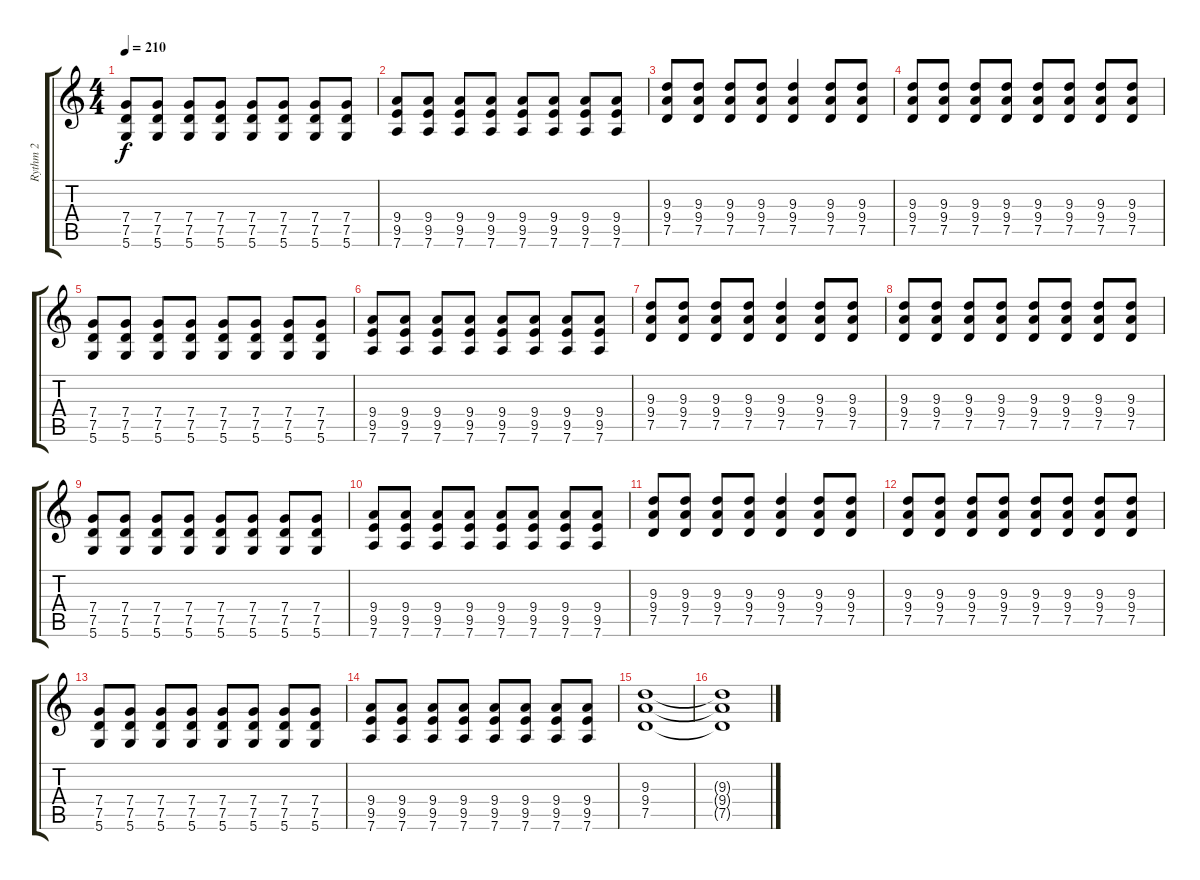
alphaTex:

\track ("Rythm 2" "Rythm 2") {instrument distortionguitar}
\staff {score tabs}
\tuning (D4 A3 F3 C3 G2 D2) {hide}
\ts (4 4)
\tempo 210
\clef g2
\ks c
(7.4 7.5 5.6).8{dy f} (7.4 7.5 5.6).8 (7.4 7.5 5.6).8 (7.4 7.5 5.6).8 (7.4 7.5 5.6).8 (7.4 7.5 5.6).8 (7.4 7.5 5.6).8 (7.4 7.5 5.6).8 |
(9.4 9.5 7.6).8 (9.4 9.5 7.6).8 (9.4 9.5 7.6).8 (9.4 9.5 7.6).8 (9.4 9.5 7.6).8 (9.4 9.5 7.6).8 (9.4 9.5 7.6).8 (9.4 9.5 7.6).8 |
(9.3 9.4 7.5).8 (9.3 9.4 7.5).8 (9.3 9.4 7.5).8 (9.3 9.4 7.5).8 (9.3 9.4 7.5).4 (9.3 9.4 7.5).8 (9.3 9.4 7.5).8 |
(9.3 9.4 7.5).8 (9.3 9.4 7.5).8 (9.3 9.4 7.5).8 (9.3 9.4 7.5).8 (9.3 9.4 7.5).8 (9.3 9.4 7.5).8 (9.3 9.4 7.5).8 (9.3 9.4 7.5).8 |
(7.4 7.5 5.6).8 (7.4 7.5 5.6).8 (7.4 7.5 5.6).8 (7.4 7.5 5.6).8 (7.4 7.5 5.6).8 (7.4 7.5 5.6).8 (7.4 7.5 5.6).8 (7.4 7.5 5.6).8 |
(9.4 9.5 7.6).8 (9.4 9.5 7.6).8 (9.4 9.5 7.6).8 (9.4 9.5 7.6).8 (9.4 9.5 7.6).8 (9.4 9.5 7.6).8 (9.4 9.5 7.6).8 (9.4 9.5 7.6).8 |
(9.3 9.4 7.5).8 (9.3 9.4 7.5).8 (9.3 9.4 7.5).8 (9.3 9.4 7.5).8 (9.3 9.4 7.5).4 (9.3 9.4 7.5).8 (9.3 9.4 7.5).8 |
(9.3 9.4 7.5).8 (9.3 9.4 7.5).8 (9.3 9.4 7.5).8 (9.3 9.4 7.5).8 (9.3 9.4 7.5).8 (9.3 9.4 7.5).8 (9.3 9.4 7.5).8 (9.3 9.4 7.5).8 |
(7.4 7.5 5.6).8 (7.4 7.5 5.6).8 (7.4 7.5 5.6).8 (7.4 7.5 5.6).8 (7.4 7.5 5.6).8 (7.4 7.5 5.6).8 (7.4 7.5 5.6).8 (7.4 7.5 5.6).8 |
(9.4 9.5 7.6).8 (9.4 9.5 7.6).8 (9.4 9.5 7.6).8 (9.4 9.5 7.6).8 (9.4 9.5 7.6).8 (9.4 9.5 7.6).8 (9.4 9.5 7.6).8 (9.4 9.5 7.6).8 |
(9.3 9.4 7.5).8 (9.3 9.4 7.5).8 (9.3 9.4 7.5).8 (9.3 9.4 7.5).8 (9.3 9.4 7.5).4 (9.3 9.4 7.5).8 (9.3 9.4 7.5).8 |
(9.3 9.4 7.5).8 (9.3 9.4 7.5).8 (9.3 9.4 7.5).8 (9.3 9.4 7.5).8 (9.3 9.4 7.5).8 (9.3 9.4 7.5).8 (9.3 9.4 7.5).8 (9.3 9.4 7.5).8 |
(7.4 7.5 5.6).8 (7.4 7.5 5.6).8 (7.4 7.5 5.6).8 (7.4 7.5 5.6).8 (7.4 7.5 5.6).8 (7.4 7.5 5.6).8 (7.4 7.5 5.6).8 (7.4 7.5 5.6).8 |
(9.4 9.5 7.6).8 (9.4 9.5 7.6).8 (9.4 9.5 7.6).8 (9.4 9.5 7.6).8 (9.4 9.5 7.6).8 (9.4 9.5 7.6).8 (9.4 9.5 7.6).8 (9.4 9.5 7.6).8 |
(9.3 9.4 7.5).1 |
(9.3{t} 9.4{t} 7.5{t}).1
